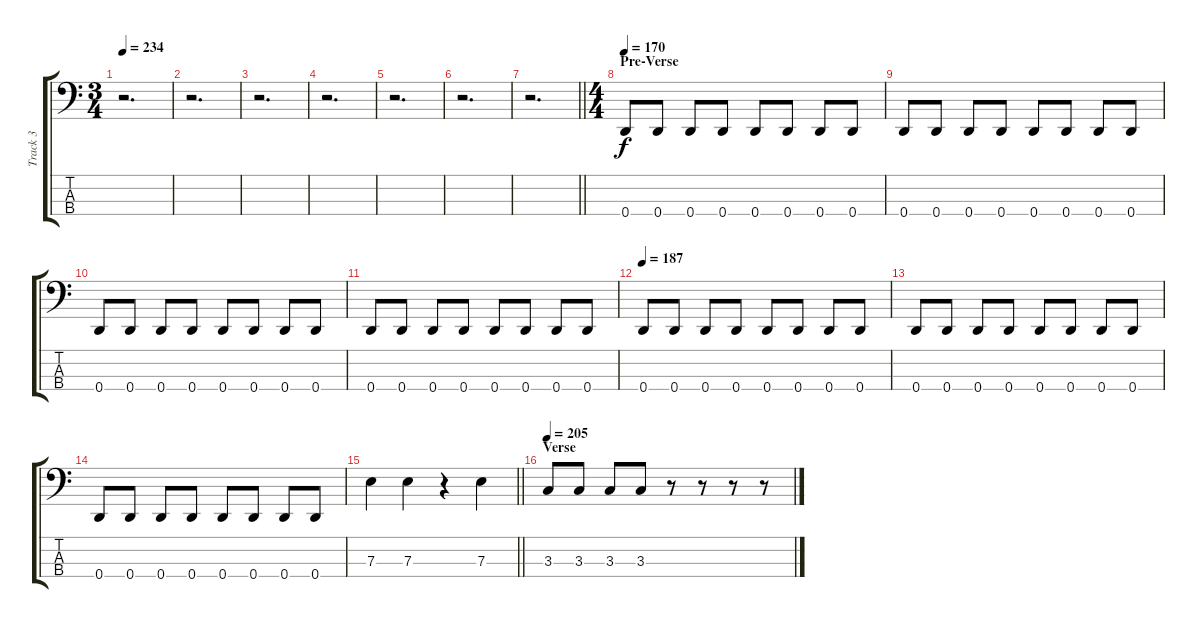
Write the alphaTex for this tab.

\track ("Track 3" "Track 3") {instrument electricbassfinger}
\staff {score tabs}
\tuning (G2 D2 A1 D1) {hide}
\ts (3 4)
\tempo 234
\clef f4
\ks c
r.2{d dy f} |
r.2{d} |
r.2{d} |
r.2{d} |
r.2{d} |
r.2{d} |
\barLineRight lightlight
r.2{d} |
\ts (4 4)
\section ("" "Pre-Verse")
\tempo 187
\tempo 170
0.4.8 0.4.8 0.4.8 0.4.8 0.4.8 0.4.8 0.4.8 0.4.8 |
0.4.8 0.4.8 0.4.8 0.4.8 0.4.8 0.4.8 0.4.8 0.4.8 |
0.4.8 0.4.8 0.4.8 0.4.8 0.4.8 0.4.8 0.4.8 0.4.8 |
0.4.8 0.4.8 0.4.8 0.4.8 0.4.8 0.4.8 0.4.8 0.4.8 |
\tempo 187
0.4.8 0.4.8 0.4.8 0.4.8 0.4.8 0.4.8 0.4.8 0.4.8 |
0.4.8 0.4.8 0.4.8 0.4.8 0.4.8 0.4.8 0.4.8 0.4.8 |
0.4.8 0.4.8 0.4.8 0.4.8 0.4.8 0.4.8 0.4.8 0.4.8 |
\barLineRight lightlight
7.3.4 7.3.4 r.4 7.3.4 |
\section ("" "Verse")
\tempo 205
3.3.8 3.3.8 3.3.8 3.3.8 r.8 r.8 r.8 r.8
